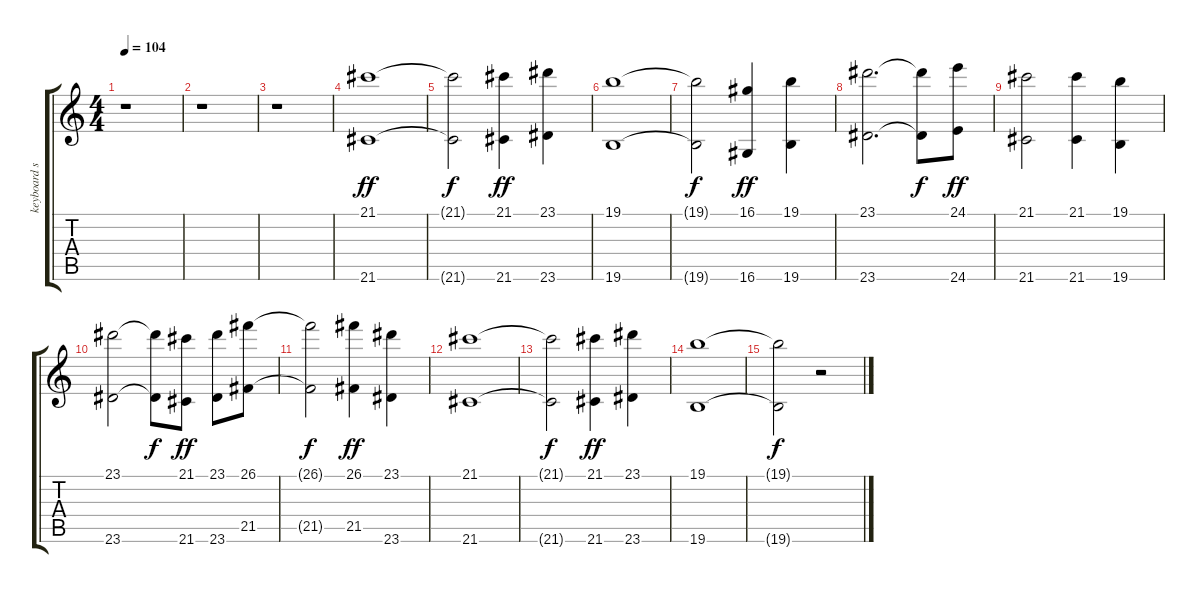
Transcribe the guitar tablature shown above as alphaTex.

\track ("keyboard strings2" "keyboard s") {instrument stringensemble2}
\staff {score tabs}
\tuning (E4 B3 G3 D3 A2 E2) {hide}
\ts (4 4)
\tempo 104
\clef g2
\ks c
r.1{dy f} |
r.1 |
r.1 |
(21.1 21.6).1{dy ff} |
(21.1{t} 21.6{t}).2{dy f} (21.1 21.6).4{dy ff} (23.1 23.6).4 |
(19.1 19.6).1 |
(19.1{t} 19.6{t}).2{dy f} (16.1 16.6).4{dy ff} (19.1 19.6).4 |
(23.1 23.6).2{d} (23.1{t} 23.6{t}).8{dy f} (24.1 24.6).8{dy ff} |
(21.1 21.6).2 (21.1 21.6).4 (19.1 19.6).4 |
(23.1 23.6).2 (23.1{t} 23.6{t}).8{dy f} (21.1 21.6).8{dy ff} (23.1 23.6).8 (26.1 21.5).8 |
(26.1{t} 21.5{t}).2{dy f} (26.1 21.5).4{dy ff} (23.1 23.6).4 |
(21.1 21.6).1 |
(21.1{t} 21.6{t}).2{dy f} (21.1 21.6).4{dy ff} (23.1 23.6).4 |
(19.1 19.6).1 |
(19.1{t} 19.6{t}).2{dy f} r.2
